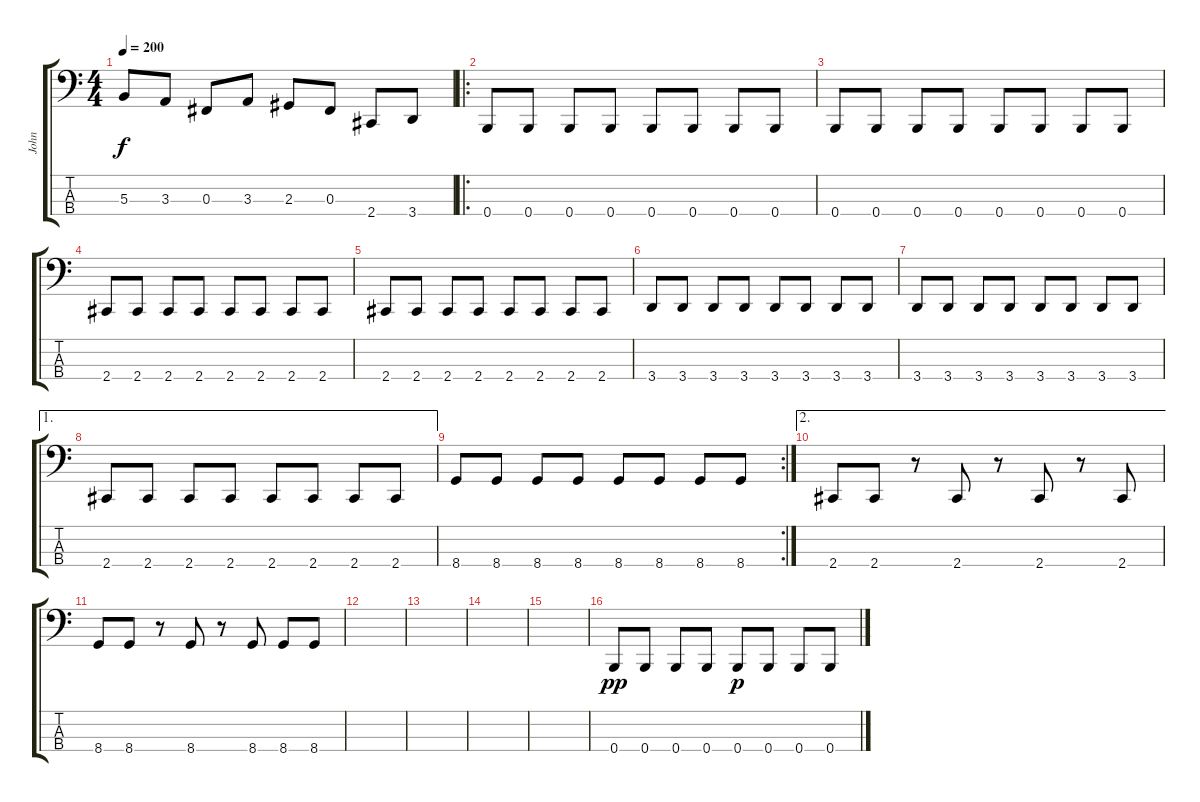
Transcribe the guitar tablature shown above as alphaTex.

\track ("John" "John") {instrument electricbasspick}
\staff {score tabs}
\tuning (E2 B1 Gb1 B0) {hide}
\ts (4 4)
\tempo 200
\clef f4
\ks c
5.3.8{dy f} 3.3.8 0.3.8 3.3.8 2.3.8 0.3.8 2.4.8 3.4.8 |
\ro
0.4.8 0.4.8 0.4.8 0.4.8 0.4.8 0.4.8 0.4.8 0.4.8 |
0.4.8 0.4.8 0.4.8 0.4.8 0.4.8 0.4.8 0.4.8 0.4.8 |
2.4.8 2.4.8 2.4.8 2.4.8 2.4.8 2.4.8 2.4.8 2.4.8 |
2.4.8 2.4.8 2.4.8 2.4.8 2.4.8 2.4.8 2.4.8 2.4.8 |
3.4.8 3.4.8 3.4.8 3.4.8 3.4.8 3.4.8 3.4.8 3.4.8 |
3.4.8 3.4.8 3.4.8 3.4.8 3.4.8 3.4.8 3.4.8 3.4.8 |
\ae 1
2.4.8 2.4.8 2.4.8 2.4.8 2.4.8 2.4.8 2.4.8 2.4.8 |
\rc 2
8.4.8 8.4.8 8.4.8 8.4.8 8.4.8 8.4.8 8.4.8 8.4.8 |
\ae 2
2.4.8 2.4.8 r.8 2.4.8 r.8 2.4.8 r.8 2.4.8 |
8.4.8 8.4.8 r.8 8.4.8 r.8 8.4.8 8.4.8 8.4.8 |
|
|
|
|
0.4.8{dy pp} 0.4.8 0.4.8 0.4.8 0.4.8{dy p} 0.4.8 0.4.8 0.4.8
